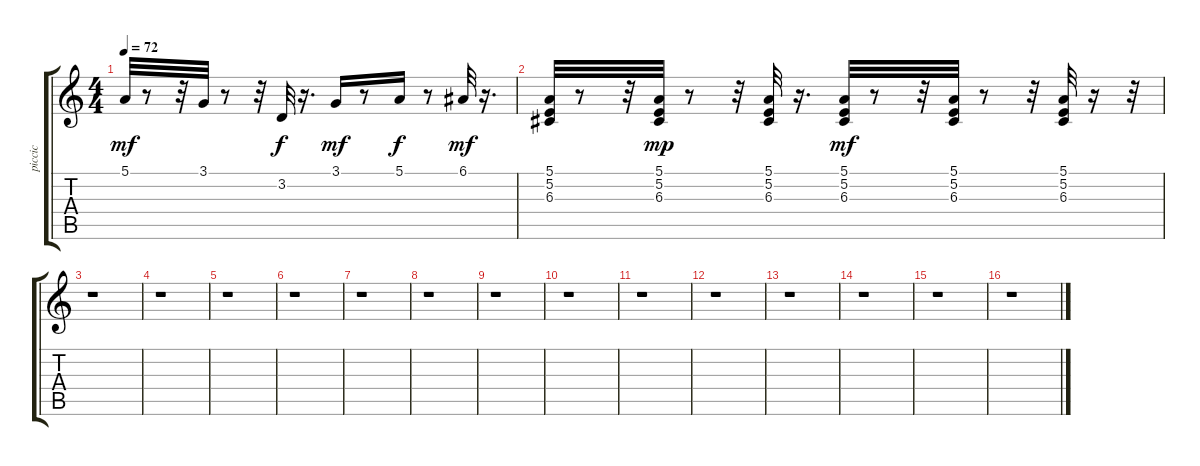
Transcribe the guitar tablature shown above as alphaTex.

\track ("piccic" "piccic") {instrument pizzicatostrings}
\staff {score tabs}
\tuning (E4 B3 G3 D3 A2 E2) {hide}
\ts (4 4)
\tempo 72
\clef g2
\ks c
5.1.32{dy mf} r.8 r.32 3.1.32 r.8 r.32 3.2.32{dy f} r.16{d} 3.1.16{dy mf} r.8 5.1.16{dy f} r.8 6.1.32{dy mf} r.16{d} |
(5.1 5.2 6.3).32 r.8 r.32 (5.1 5.2 6.3).32{dy mp} r.8 r.32 (5.1 5.2 6.3).32 r.16{d} (5.1 5.2 6.3).32{dy mf} r.8 r.32 (5.1 5.2 6.3).32 r.8 r.32 (5.1 5.2 6.3).32 r.16 r.32 |
r.1 |
r.1 |
r.1 |
r.1 |
r.1 |
r.1 |
r.1 |
r.1 |
r.1 |
r.1 |
r.1 |
r.1 |
r.1 |
r.1
